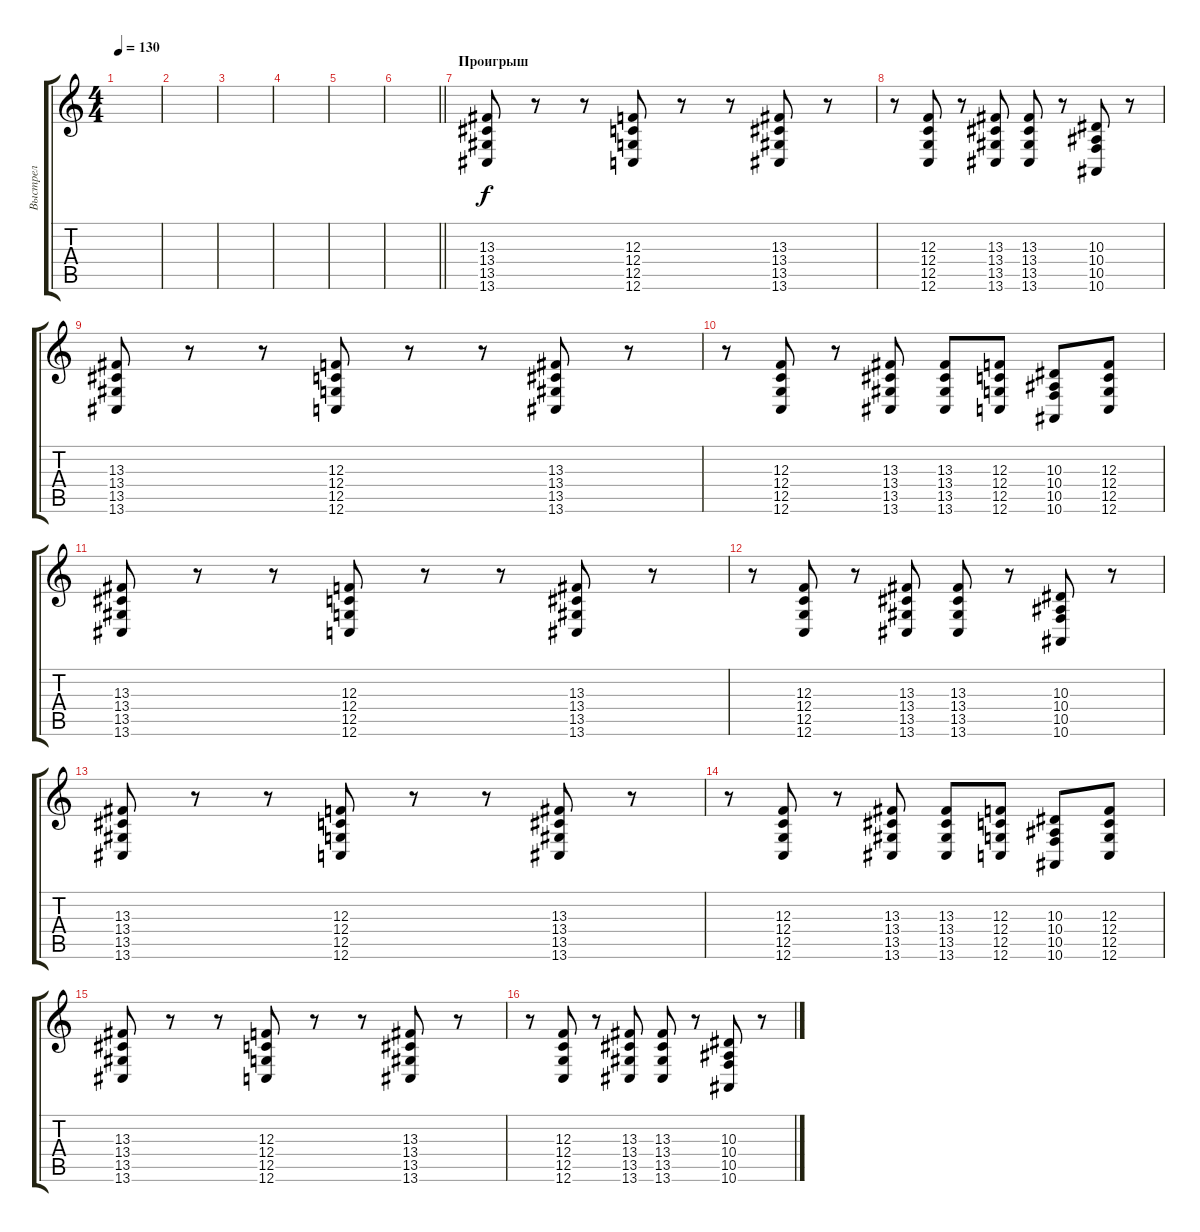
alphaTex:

\track ("Выстрел" "Выстрел") {instrument gunshot}
\staff {score tabs}
\tuning (D4 A3 F3 C3 G2 C2) {hide}
\ts (4 4)
\tempo 130
\clef g2
\ks c
|
|
|
|
|
\barLineRight lightlight
|
\section ("" "Проигрыш")
(13.3 13.4 13.5 13.6).8 r.8 r.8 (12.3 12.4 12.5 12.6).8 r.8 r.8 (13.3 13.4 13.5 13.6).8 r.8 |
r.8 (12.3 12.4 12.5 12.6).8 r.8 (13.3 13.4 13.5 13.6).8 (13.3 13.4 13.5 13.6).8 r.8 (10.3 10.4 10.5 10.6).8 r.8 |
(13.3 13.4 13.5 13.6).8 r.8 r.8 (12.3 12.4 12.5 12.6).8 r.8 r.8 (13.3 13.4 13.5 13.6).8 r.8 |
r.8 (12.3 12.4 12.5 12.6).8 r.8 (13.3 13.4 13.5 13.6).8 (13.3 13.4 13.5 13.6).8 (12.3 12.4 12.5 12.6).8 (10.3 10.4 10.5 10.6).8 (12.3 12.4 12.5 12.6).8 |
(13.3 13.4 13.5 13.6).8 r.8 r.8 (12.3 12.4 12.5 12.6).8 r.8 r.8 (13.3 13.4 13.5 13.6).8 r.8 |
r.8 (12.3 12.4 12.5 12.6).8 r.8 (13.3 13.4 13.5 13.6).8 (13.3 13.4 13.5 13.6).8 r.8 (10.3 10.4 10.5 10.6).8 r.8 |
(13.3 13.4 13.5 13.6).8 r.8 r.8 (12.3 12.4 12.5 12.6).8 r.8 r.8 (13.3 13.4 13.5 13.6).8 r.8 |
r.8 (12.3 12.4 12.5 12.6).8 r.8 (13.3 13.4 13.5 13.6).8 (13.3 13.4 13.5 13.6).8 (12.3 12.4 12.5 12.6).8 (10.3 10.4 10.5 10.6).8 (12.3 12.4 12.5 12.6).8 |
(13.3 13.4 13.5 13.6).8 r.8 r.8 (12.3 12.4 12.5 12.6).8 r.8 r.8 (13.3 13.4 13.5 13.6).8 r.8 |
r.8 (12.3 12.4 12.5 12.6).8 r.8 (13.3 13.4 13.5 13.6).8 (13.3 13.4 13.5 13.6).8 r.8 (10.3 10.4 10.5 10.6).8 r.8
